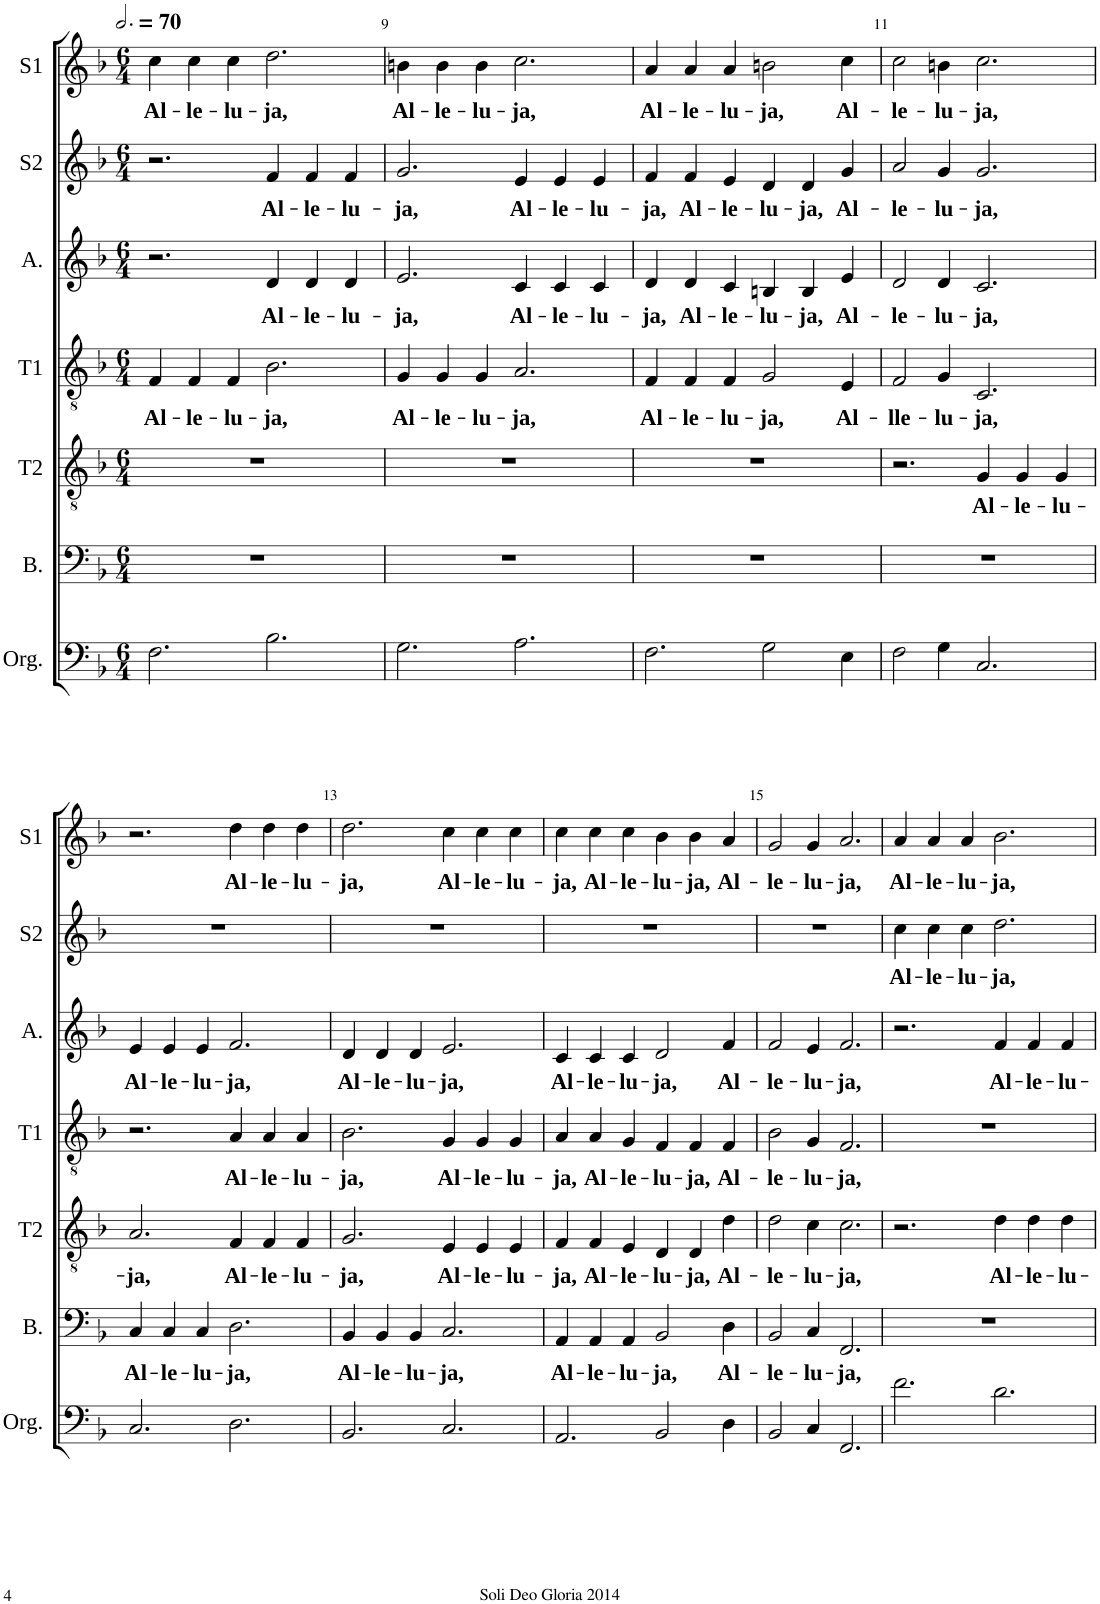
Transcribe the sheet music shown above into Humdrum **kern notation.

**kern	**kern	**text	**kern	**text	**kern	**text	**kern	**text	**kern	**text	**kern	**text
*part7	*part6	*part6	*part5	*part5	*part4	*part4	*part3	*part3	*part2	*part2	*part1	*part1
*staff7	*staff6	*staff6	*staff5	*staff5	*staff4	*staff4	*staff3	*staff3	*staff2	*staff2	*staff1	*staff1
*I"Organ	*I"Bass	*	*I"Tenor II	*	*I"Tenor I	*	*I"Alto	*	*I"Soprano II	*	*I"Soprano I	*
*I'Org.	*I'B.	*	*I'T2	*	*I'T1	*	*I'A.	*	*I'S2	*	*I'S1	*
!!LO:PB:g=z
*clefF4	*clefF4	*	*clefGv2	*	*clefGv2	*	*clefG2	*	*clefG2	*	*clefG2	*
*k[b-]	*k[b-]	*	*k[b-]	*	*k[b-]	*	*k[b-]	*	*k[b-]	*	*k[b-]	*
*M6/4	*M6/4	*	*M6/4	*	*M6/4	*	*M6/4	*	*M6/4	*	*M6/4	*
*MM210	*MM210	*	*MM210	*	*MM210	*	*MM210	*	*MM210	*	*MM210	*
=8	=8	=8	=8	=8	=8	=8	=8	=8	=8	=8	=8	=8
!	!	!	!	!	!	!LO:LY:b	!	!	!	!	!	!LO:LY:b
2.F\	1.r	.	1.r	.	4F/	Al-	2.r	.	2.r	.	4cc\	Al-
!	!	!	!	!	!	!LO:LY:b	!	!	!	!	!	!LO:LY:b
.	.	.	.	.	4F/	-le-	.	.	.	.	4cc\	-le-
!	!	!	!	!	!	!LO:LY:b	!	!	!	!	!	!LO:LY:b
.	.	.	.	.	4F/	-lu-	.	.	.	.	4cc\	-lu-
!	!	!	!	!	!	!LO:LY:b	!	!LO:LY:b	!	!LO:LY:b	!	!LO:LY:b
2.B-\	.	.	.	.	2.B-\	-ja,	4d/	Al-	4f/	Al-	2.dd\	-ja,
!	!	!	!	!	!	!	!	!LO:LY:b	!	!LO:LY:b	!	!
.	.	.	.	.	.	.	4d/	-le-	4f/	-le-	.	.
!	!	!	!	!	!	!	!	!LO:LY:b	!	!LO:LY:b	!	!
.	.	.	.	.	.	.	4d/	-lu-	4f/	-lu-	.	.
=9	=9	=9	=9	=9	=9	=9	=9	=9	=9	=9	=9	=9
!	!	!	!	!	!	!LO:LY:b	!	!LO:LY:b	!	!LO:LY:b	!	!LO:LY:b
2.G\	1.r	.	1.r	.	4G/	Al-	2.e/	-ja,	2.g/	-ja,	4bn\	Al-
!	!	!	!	!	!	!LO:LY:b	!	!	!	!	!	!LO:LY:b
.	.	.	.	.	4G/	-le-	.	.	.	.	4b\	-le-
!	!	!	!	!	!	!LO:LY:b	!	!	!	!	!	!LO:LY:b
.	.	.	.	.	4G/	-lu-	.	.	.	.	4b\	-lu-
!	!	!	!	!	!	!LO:LY:b	!	!LO:LY:b	!	!LO:LY:b	!	!LO:LY:b
2.A\	.	.	.	.	2.A/	-ja,	4c/	Al-	4e/	Al-	2.cc\	-ja,
!	!	!	!	!	!	!	!	!LO:LY:b	!	!LO:LY:b	!	!
.	.	.	.	.	.	.	4c/	-le-	4e/	-le-	.	.
!	!	!	!	!	!	!	!	!LO:LY:b	!	!LO:LY:b	!	!
.	.	.	.	.	.	.	4c/	-lu-	4e/	-lu-	.	.
=10	=10	=10	=10	=10	=10	=10	=10	=10	=10	=10	=10	=10
!	!	!	!	!	!	!LO:LY:b	!	!LO:LY:b	!	!LO:LY:b	!	!LO:LY:b
2.F\	1.r	.	1.r	.	4F/	Al-	4d/	-ja,	4f/	-ja,	4a/	Al-
!	!	!	!	!	!	!LO:LY:b	!	!LO:LY:b	!	!LO:LY:b	!	!LO:LY:b
.	.	.	.	.	4F/	-le-	4d/	Al-	4f/	Al-	4a/	-le-
!	!	!	!	!	!	!LO:LY:b	!	!LO:LY:b	!	!LO:LY:b	!	!LO:LY:b
.	.	.	.	.	4F/	-lu-	4c/	-le-	4e/	-le-	4a/	-lu-
!	!	!	!	!	!	!LO:LY:b	!	!LO:LY:b	!	!LO:LY:b	!	!LO:LY:b
2G\	.	.	.	.	2G/	-ja,	4Bn/	-lu-	4d/	-lu-	2bn\	-ja,
!	!	!	!	!	!	!	!	!LO:LY:b	!	!LO:LY:b	!	!
.	.	.	.	.	.	.	4B/	-ja,	4d/	-ja,	.	.
!	!	!	!	!	!	!LO:LY:b	!	!LO:LY:b	!	!LO:LY:b	!	!LO:LY:b
4E\	.	.	.	.	4E/	Al-	4e/	Al-	4g/	Al-	4cc\	Al-
=11	=11	=11	=11	=11	=11	=11	=11	=11	=11	=11	=11	=11
!	!	!	!	!	!	!LO:LY:b	!	!LO:LY:b	!	!LO:LY:b	!	!LO:LY:b
2F\	1.r	.	2.r	.	2F/	-lle-	2d/	-le-	2a/	-le-	2cc\	-le-
!	!	!	!	!	!	!LO:LY:b	!	!LO:LY:b	!	!LO:LY:b	!	!LO:LY:b
4G\	.	.	.	.	4G/	-lu-	4d/	-lu-	4g/	-lu-	4bn\	-lu-
!	!	!	!	!LO:LY:b	!	!LO:LY:b	!	!LO:LY:b	!	!LO:LY:b	!	!LO:LY:b
2.C/	.	.	4G/	Al-	2.C/	-ja,	2.c/	-ja,	2.g/	-ja,	2.cc\	-ja,
!	!	!	!	!LO:LY:b	!	!	!	!	!	!	!	!
.	.	.	4G/	-le-	.	.	.	.	.	.	.	.
!	!	!	!	!LO:LY:b	!	!	!	!	!	!	!	!
.	.	.	4G/	-lu-	.	.	.	.	.	.	.	.
!!LO:LB:g=z
=12	=12	=12	=12	=12	=12	=12	=12	=12	=12	=12	=12	=12
!	!	!LO:LY:b	!	!LO:LY:b	!	!	!	!LO:LY:b	!	!	!	!
2.C/	4C/	Al-	2.A/	-ja,	2.r	.	4e/	Al-	1.r	.	2.r	.
!	!	!LO:LY:b	!	!	!	!	!	!LO:LY:b	!	!	!	!
.	4C/	-le-	.	.	.	.	4e/	-le-	.	.	.	.
!	!	!LO:LY:b	!	!	!	!	!	!LO:LY:b	!	!	!	!
.	4C/	-lu-	.	.	.	.	4e/	-lu-	.	.	.	.
!	!	!LO:LY:b	!	!LO:LY:b	!	!LO:LY:b	!	!LO:LY:b	!	!	!	!LO:LY:b
2.D\	2.D\	-ja,	4F/	Al-	4A/	Al-	2.f/	-ja,	.	.	4dd\	Al-
!	!	!	!	!LO:LY:b	!	!LO:LY:b	!	!	!	!	!	!LO:LY:b
.	.	.	4F/	-le-	4A/	-le-	.	.	.	.	4dd\	-le-
!	!	!	!	!LO:LY:b	!	!LO:LY:b	!	!	!	!	!	!LO:LY:b
.	.	.	4F/	-lu-	4A/	-lu-	.	.	.	.	4dd\	-lu-
=13	=13	=13	=13	=13	=13	=13	=13	=13	=13	=13	=13	=13
!	!	!LO:LY:b	!	!LO:LY:b	!	!LO:LY:b	!	!LO:LY:b	!	!	!	!LO:LY:b
2.BB-/	4BB-/	Al-	2.G/	-ja,	2.B-\	-ja,	4d/	Al-	1.r	.	2.dd\	-ja,
!	!	!LO:LY:b	!	!	!	!	!	!LO:LY:b	!	!	!	!
.	4BB-/	-le-	.	.	.	.	4d/	-le-	.	.	.	.
!	!	!LO:LY:b	!	!	!	!	!	!LO:LY:b	!	!	!	!
.	4BB-/	-lu-	.	.	.	.	4d/	-lu-	.	.	.	.
!	!	!LO:LY:b	!	!LO:LY:b	!	!LO:LY:b	!	!LO:LY:b	!	!	!	!LO:LY:b
2.C/	2.C/	-ja,	4E/	Al-	4G/	Al-	2.e/	-ja,	.	.	4cc\	Al-
!	!	!	!	!LO:LY:b	!	!LO:LY:b	!	!	!	!	!	!LO:LY:b
.	.	.	4E/	-le-	4G/	-le-	.	.	.	.	4cc\	-le-
!	!	!	!	!LO:LY:b	!	!LO:LY:b	!	!	!	!	!	!LO:LY:b
.	.	.	4E/	-lu-	4G/	-lu-	.	.	.	.	4cc\	-lu-
=14	=14	=14	=14	=14	=14	=14	=14	=14	=14	=14	=14	=14
!	!	!LO:LY:b	!	!LO:LY:b	!	!LO:LY:b	!	!LO:LY:b	!	!	!	!LO:LY:b
2.AA/	4AA/	Al-	4F/	-ja,	4A/	-ja,	4c/	Al-	1.r	.	4cc\	-ja,
!	!	!LO:LY:b	!	!LO:LY:b	!	!LO:LY:b	!	!LO:LY:b	!	!	!	!LO:LY:b
.	4AA/	-le-	4F/	Al-	4A/	Al-	4c/	-le-	.	.	4cc\	Al-
!	!	!LO:LY:b	!	!LO:LY:b	!	!LO:LY:b	!	!LO:LY:b	!	!	!	!LO:LY:b
.	4AA/	-lu-	4E/	-le-	4G/	-le-	4c/	-lu-	.	.	4cc\	-le-
!	!	!LO:LY:b	!	!LO:LY:b	!	!LO:LY:b	!	!LO:LY:b	!	!	!	!LO:LY:b
2BB-/	2BB-/	-ja,	4D/	-lu-	4F/	-lu-	2d/	-ja,	.	.	4b-\	-lu-
!	!	!	!	!LO:LY:b	!	!LO:LY:b	!	!	!	!	!	!LO:LY:b
.	.	.	4D/	-ja,	4F/	-ja,	.	.	.	.	4b-\	-ja,
!	!	!LO:LY:b	!	!LO:LY:b	!	!LO:LY:b	!	!LO:LY:b	!	!	!	!LO:LY:b
4D\	4D\	Al-	4d\	Al-	4F/	Al-	4f/	Al-	.	.	4a/	Al-
=15	=15	=15	=15	=15	=15	=15	=15	=15	=15	=15	=15	=15
!	!	!LO:LY:b	!	!LO:LY:b	!	!LO:LY:b	!	!LO:LY:b	!	!	!	!LO:LY:b
2BB-/	2BB-/	-le-	2d\	-le-	2B-\	-le-	2f/	-le-	1.r	.	2g/	-le-
!	!	!LO:LY:b	!	!LO:LY:b	!	!LO:LY:b	!	!LO:LY:b	!	!	!	!LO:LY:b
4C/	4C/	-lu-	4c\	-lu-	4G/	-lu-	4e/	-lu-	.	.	4g/	-lu-
!	!	!LO:LY:b	!	!LO:LY:b	!	!LO:LY:b	!	!LO:LY:b	!	!	!	!LO:LY:b
2.FF/	2.FF/	-ja,	2.c\	-ja,	2.F/	-ja,	2.f/	-ja,	.	.	2.a/	-ja,
=16	=16	=16	=16	=16	=16	=16	=16	=16	=16	=16	=16	=16
!	!	!	!	!	!	!	!	!	!	!LO:LY:b	!	!LO:LY:b
2.f\	1.r	.	2.r	.	1.r	.	2.r	.	4cc\	Al-	4a/	Al-
!	!	!	!	!	!	!	!	!	!	!LO:LY:b	!	!LO:LY:b
.	.	.	.	.	.	.	.	.	4cc\	-le-	4a/	-le-
!	!	!	!	!	!	!	!	!	!	!LO:LY:b	!	!LO:LY:b
.	.	.	.	.	.	.	.	.	4cc\	-lu-	4a/	-lu-
!	!	!	!	!LO:LY:b	!	!	!	!LO:LY:b	!	!LO:LY:b	!	!LO:LY:b
2.d\	.	.	4d\	Al-	.	.	4f/	Al-	2.dd\	-ja,	2.b-\	-ja,
!	!	!	!	!LO:LY:b	!	!	!	!LO:LY:b	!	!	!	!
.	.	.	4d\	-le-	.	.	4f/	-le-	.	.	.	.
!	!	!	!	!LO:LY:b	!	!	!	!LO:LY:b	!	!	!	!
.	.	.	4d\	-lu-	.	.	4f/	-lu-	.	.	.	.
=	=	=	=	=	=	=	=	=	=	=	=	=
*-	*-	*-	*-	*-	*-	*-	*-	*-	*-	*-	*-	*-
